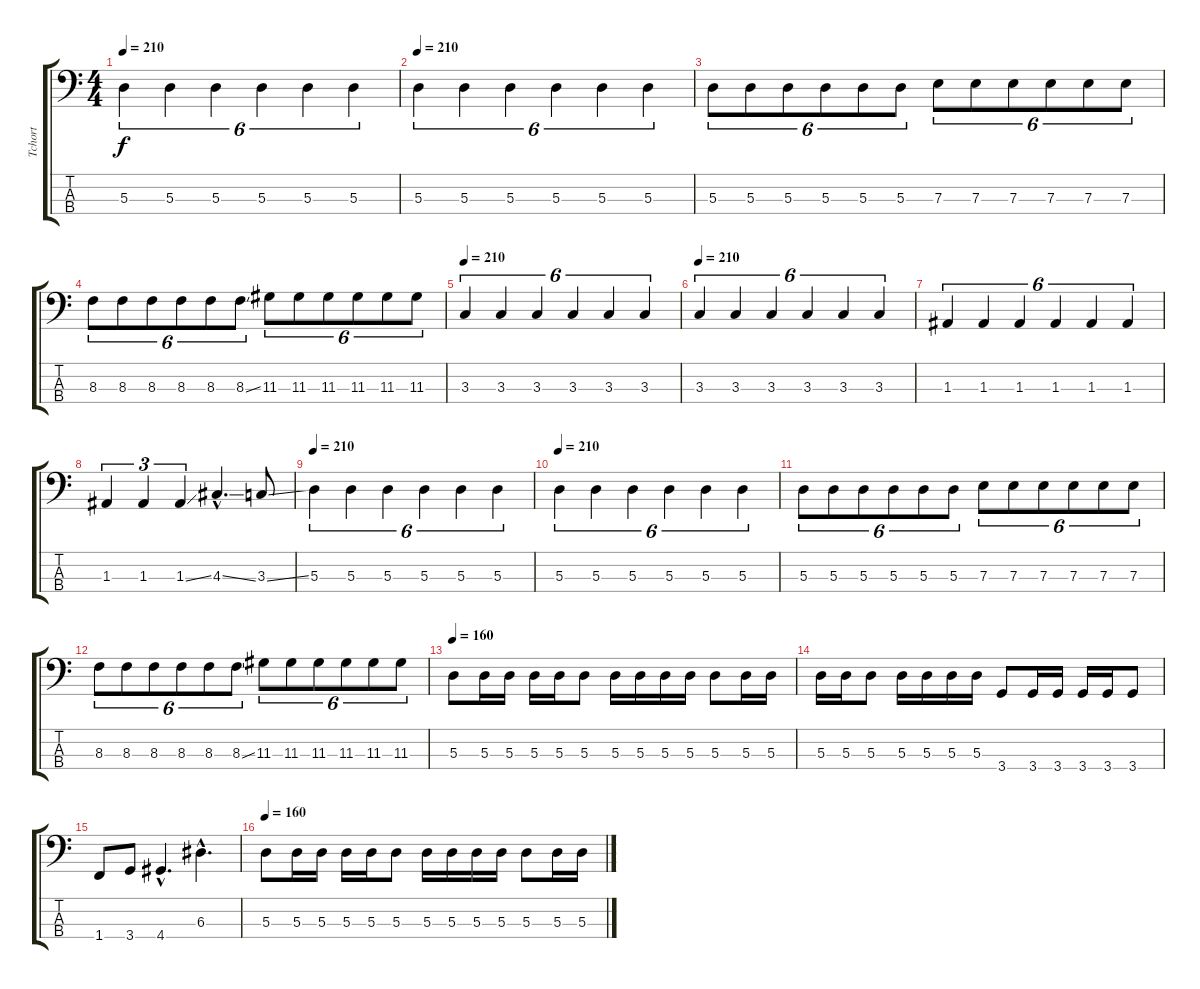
\track ("Tchort" "Tchort") {instrument electricbasspick}
\staff {score tabs}
\tuning (G2 D2 A1 E1) {hide}
\ts (4 4)
\tempo 210
\clef f4
\ks c
5.3.4{tu (6 4) dy f} 5.3.4{tu (6 4)} 5.3.4{tu (6 4)} 5.3.4{tu (6 4)} 5.3.4{tu (6 4)} 5.3.4{tu (6 4)} |
\tempo 210
5.3.4{tu (6 4)} 5.3.4{tu (6 4)} 5.3.4{tu (6 4)} 5.3.4{tu (6 4)} 5.3.4{tu (6 4)} 5.3.4{tu (6 4)} |
5.3.8{tu (6 4)} 5.3.8{tu (6 4)} 5.3.8{tu (6 4)} 5.3.8{tu (6 4)} 5.3.8{tu (6 4)} 5.3.8{tu (6 4)} 7.3.8{tu (6 4)} 7.3.8{tu (6 4)} 7.3.8{tu (6 4)} 7.3.8{tu (6 4)} 7.3.8{tu (6 4)} 7.3.8{tu (6 4)} |
8.3.8{tu (6 4)} 8.3.8{tu (6 4)} 8.3.8{tu (6 4)} 8.3.8{tu (6 4)} 8.3.8{tu (6 4)} 8.3{ss}.8{tu (6 4)} 11.3.8{tu (6 4)} 11.3.8{tu (6 4)} 11.3.8{tu (6 4)} 11.3.8{tu (6 4)} 11.3.8{tu (6 4)} 11.3.8{tu (6 4)} |
\tempo 210
3.3.4{tu (6 4)} 3.3.4{tu (6 4)} 3.3.4{tu (6 4)} 3.3.4{tu (6 4)} 3.3.4{tu (6 4)} 3.3.4{tu (6 4)} |
\tempo 210
3.3.4{tu (6 4)} 3.3.4{tu (6 4)} 3.3.4{tu (6 4)} 3.3.4{tu (6 4)} 3.3.4{tu (6 4)} 3.3.4{tu (6 4)} |
1.3.4{tu (6 4)} 1.3.4{tu (6 4)} 1.3.4{tu (6 4)} 1.3.4{tu (6 4)} 1.3.4{tu (6 4)} 1.3.4{tu (6 4)} |
1.3.4{tu (3 2)} 1.3.4{tu (3 2)} 1.3{ss}.4{tu (3 2)} 4.3{ss hac}.4{d} 3.3{ss}.8 |
\tempo 210
5.3.4{tu (6 4)} 5.3.4{tu (6 4)} 5.3.4{tu (6 4)} 5.3.4{tu (6 4)} 5.3.4{tu (6 4)} 5.3.4{tu (6 4)} |
\tempo 210
5.3.4{tu (6 4)} 5.3.4{tu (6 4)} 5.3.4{tu (6 4)} 5.3.4{tu (6 4)} 5.3.4{tu (6 4)} 5.3.4{tu (6 4)} |
5.3.8{tu (6 4)} 5.3.8{tu (6 4)} 5.3.8{tu (6 4)} 5.3.8{tu (6 4)} 5.3.8{tu (6 4)} 5.3.8{tu (6 4)} 7.3.8{tu (6 4)} 7.3.8{tu (6 4)} 7.3.8{tu (6 4)} 7.3.8{tu (6 4)} 7.3.8{tu (6 4)} 7.3.8{tu (6 4)} |
8.3.8{tu (6 4)} 8.3.8{tu (6 4)} 8.3.8{tu (6 4)} 8.3.8{tu (6 4)} 8.3.8{tu (6 4)} 8.3{ss}.8{tu (6 4)} 11.3.8{tu (6 4)} 11.3.8{tu (6 4)} 11.3.8{tu (6 4)} 11.3.8{tu (6 4)} 11.3.8{tu (6 4)} 11.3.8{tu (6 4)} |
\tempo 160
5.3.8 5.3.16 5.3.16 5.3.16 5.3.16 5.3.8 5.3.16 5.3.16 5.3.16 5.3.16 5.3.8 5.3.16 5.3.16 |
5.3.16 5.3.16 5.3.8 5.3.16 5.3.16 5.3.16 5.3.16 3.4.8 3.4.16 3.4.16 3.4.16 3.4.16 3.4.8 |
1.4.8 3.4.8 4.4{hac}.4{d} 6.3{hac}.4{d} |
\tempo 170
\tempo 160
5.3.8 5.3.16 5.3.16 5.3.16 5.3.16 5.3.8 5.3.16 5.3.16 5.3.16 5.3.16 5.3.8 5.3.16 5.3.16
